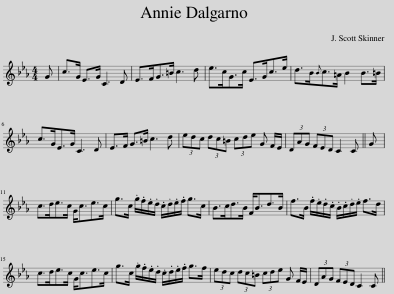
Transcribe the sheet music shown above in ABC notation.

X:1
L:1/8
M:4/4
I:linebreak $
K:Cmin
V:1 treble
V:1
 G | c>G E>G C3 D | E>FG>=B c3 d | e>cG>c E>Gc>e | d>B{B}c>=A B2 B>=B |$ %5
 c>GE>G C3 D | E>F G>=B c3 d | (3edc (3dc=B (3cde G F/E/ | (3DAG (3FED C2 C || G |$ %10
 c>de>c G<ce>c | g>c .g/.f/.e/.d/ .c/.d/.e/.f/ g>c | B>cd>B F<Bd>B | f>B .f/.e/.d/.c/ .B/.c/.d/.e/ f>d |$ c>de>c G<ce>c | %15
 g>c .g/.f/.e/.d/ .c/.d/.e/.f/ g>f | (3edc (3dc=B (3cde G F/E/ | (3DAG (3FED C2 C || %18
